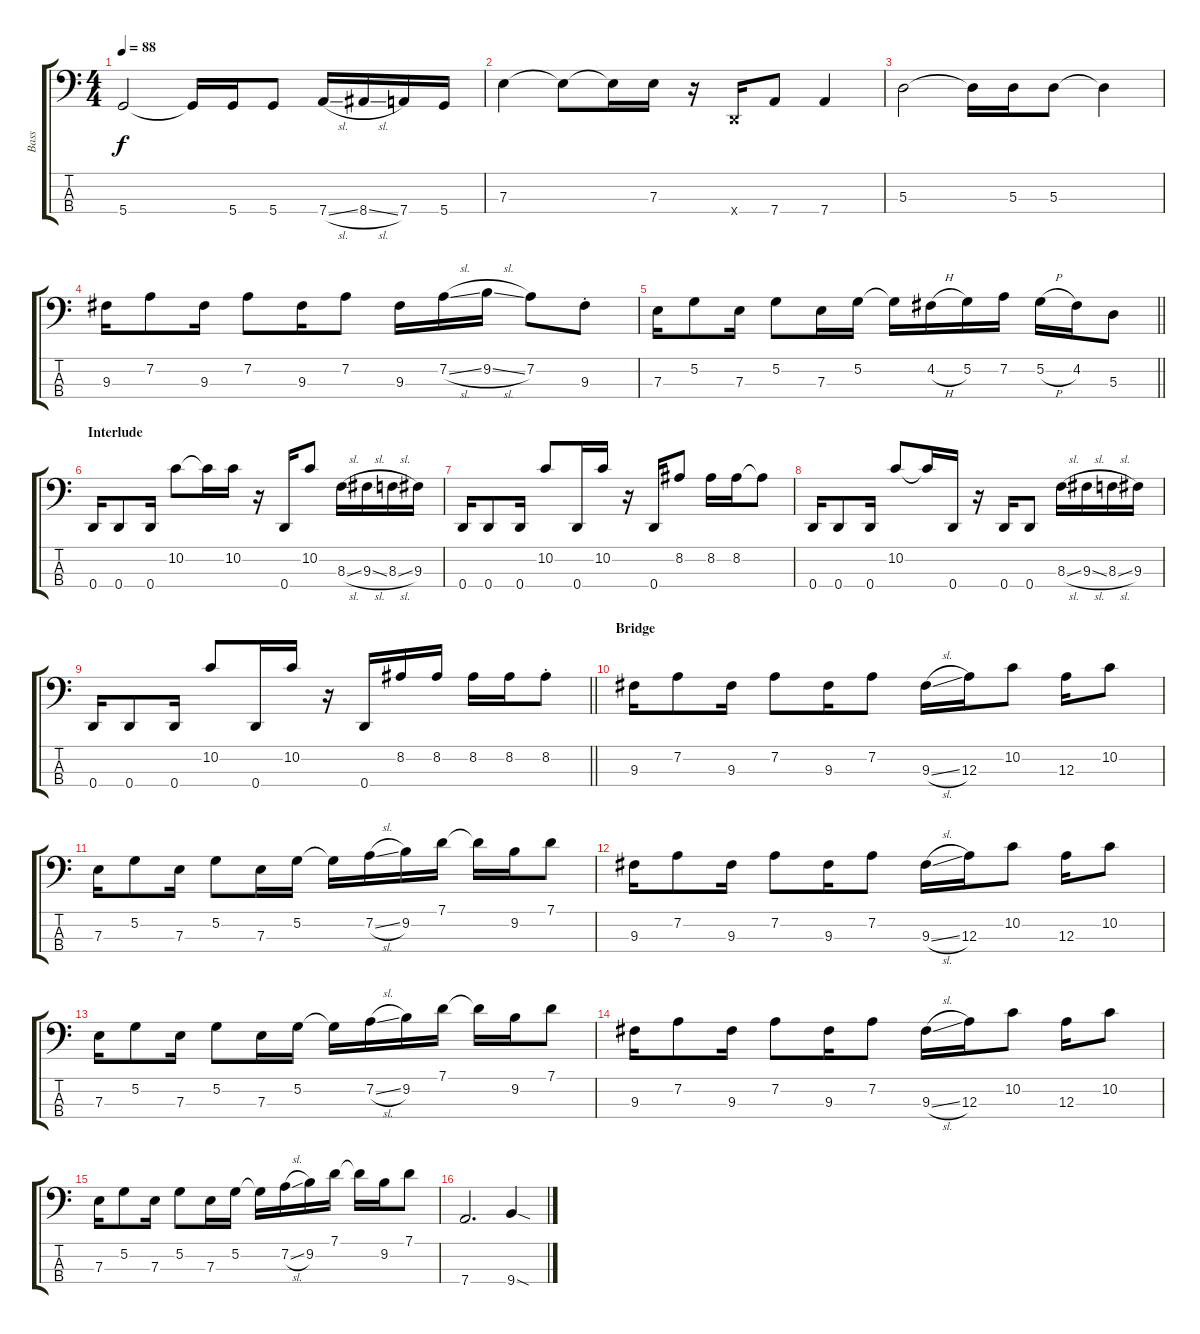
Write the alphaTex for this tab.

\track ("Bass" "Bass") {instrument electricbassfinger}
\staff {score tabs}
\tuning (G2 D2 A1 D1) {hide}
\ts (4 4)
\tempo 88
\clef f4
\ks c
5.4.2{dy f} 5.4{t}.16 5.4.16 5.4.8 7.4{sl}.16 8.4{sl}.16 7.4.16 5.4.16 |
7.3.4 7.3{t}.8 7.3{t}.16 7.3.16 r.16 0.4{x}.16 7.4.8 7.4.4 |
5.3.2 5.3{t}.16 5.3.16 5.3.8 5.3{t}.4 |
9.3.16 7.2.8 9.3.16 7.2.8 9.3.16 7.2.8 9.3.16 7.2{sl}.16 9.2{sl}.16 7.2.8 9.3{st}.8 |
\barLineRight lightlight
7.3.16 5.2.8 7.3.16 5.2.8 7.3.16 5.2.16 5.2{t}.16 4.2{h}.16 5.2.16 7.2.16 5.2{h}.16 4.2.16 5.3.8 |
\section ("" "Interlude")
0.4.16 0.4.8 0.4.16 10.2.8 10.2{t}.16 10.2.16 r.16 0.4.16 10.2.8 8.3{sl}.16 9.3{sl}.16 8.3{sl}.16 9.3.16 |
0.4.16 0.4.8 0.4.16 10.2.8 0.4.16 10.2.16 r.16 0.4.16 8.2.8 8.2.16 8.2.16 8.2{t}.8 |
0.4.16 0.4.8 0.4.16 10.2.8 10.2{t}.16 0.4.16 r.16 0.4.16 0.4.8 8.3{sl}.16 9.3{sl}.16 8.3{sl}.16 9.3.16 |
\barLineRight lightlight
0.4.16 0.4.8 0.4.16 10.2.8 0.4.16 10.2.16 r.16 0.4.16 8.2.16 8.2.16 8.2.16 8.2.16 8.2{st}.8 |
\section ("" "Bridge")
9.3.16 7.2.8 9.3.16 7.2.8 9.3.16 7.2.8 9.3{sl}.16 12.3.16 10.2.8 12.3.16 10.2.8 |
7.3.16 5.2.8 7.3.16 5.2.8 7.3.16 5.2.16 5.2{t}.16 7.2{sl}.16 9.2.16 7.1.16 7.1{t}.16 9.2.16 7.1.8 |
9.3.16 7.2.8 9.3.16 7.2.8 9.3.16 7.2.8 9.3{sl}.16 12.3.16 10.2.8 12.3.16 10.2.8 |
7.3.16 5.2.8 7.3.16 5.2.8 7.3.16 5.2.16 5.2{t}.16 7.2{sl}.16 9.2.16 7.1.16 7.1{t}.16 9.2.16 7.1.8 |
9.3.16 7.2.8 9.3.16 7.2.8 9.3.16 7.2.8 9.3{sl}.16 12.3.16 10.2.8 12.3.16 10.2.8 |
7.3.16 5.2.8 7.3.16 5.2.8 7.3.16 5.2.16 5.2{t}.16 7.2{sl}.16 9.2.16 7.1.16 7.1{t}.16 9.2.16 7.1.8 |
7.4.2{d} 9.4{sod}.4
